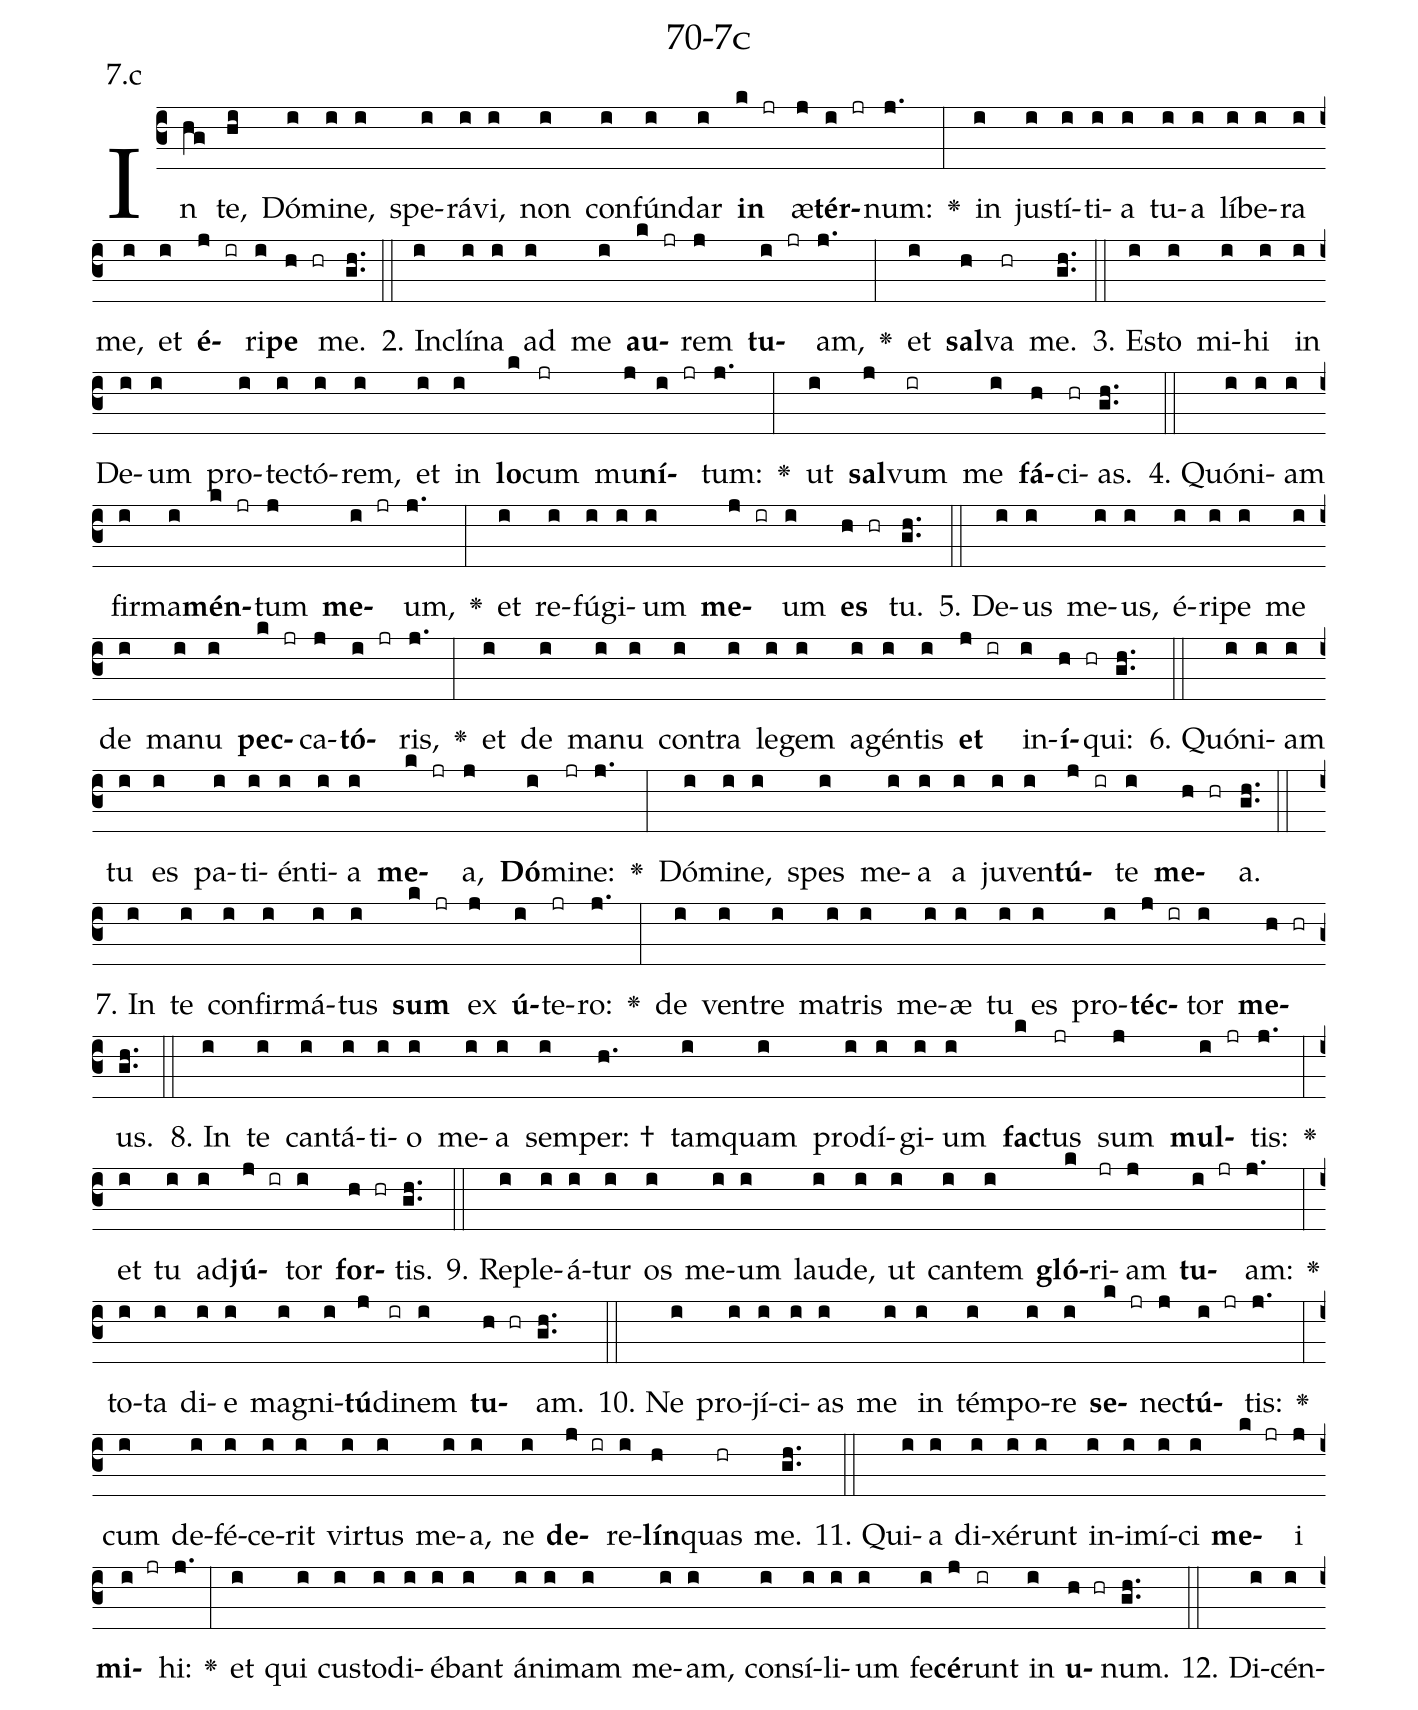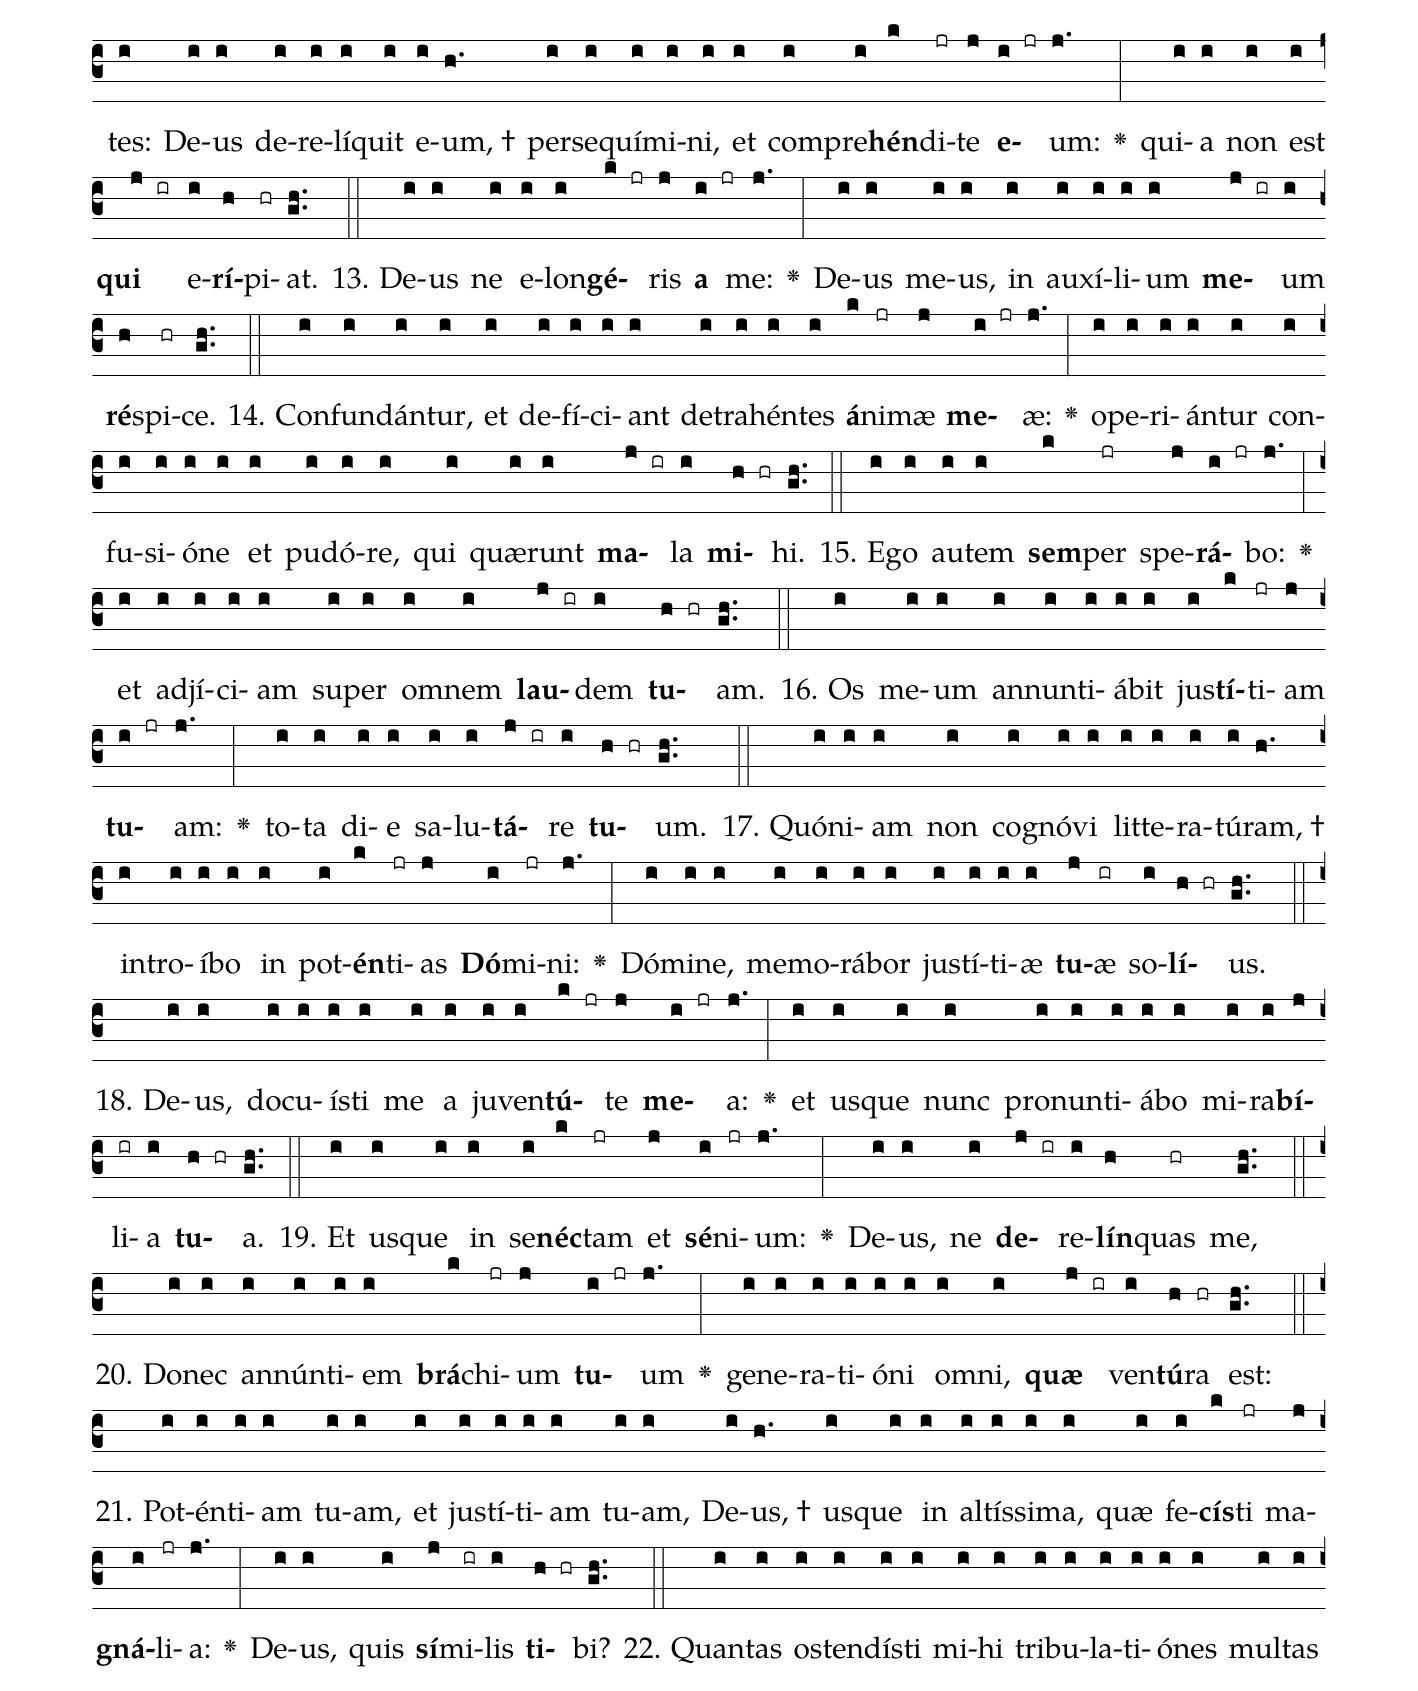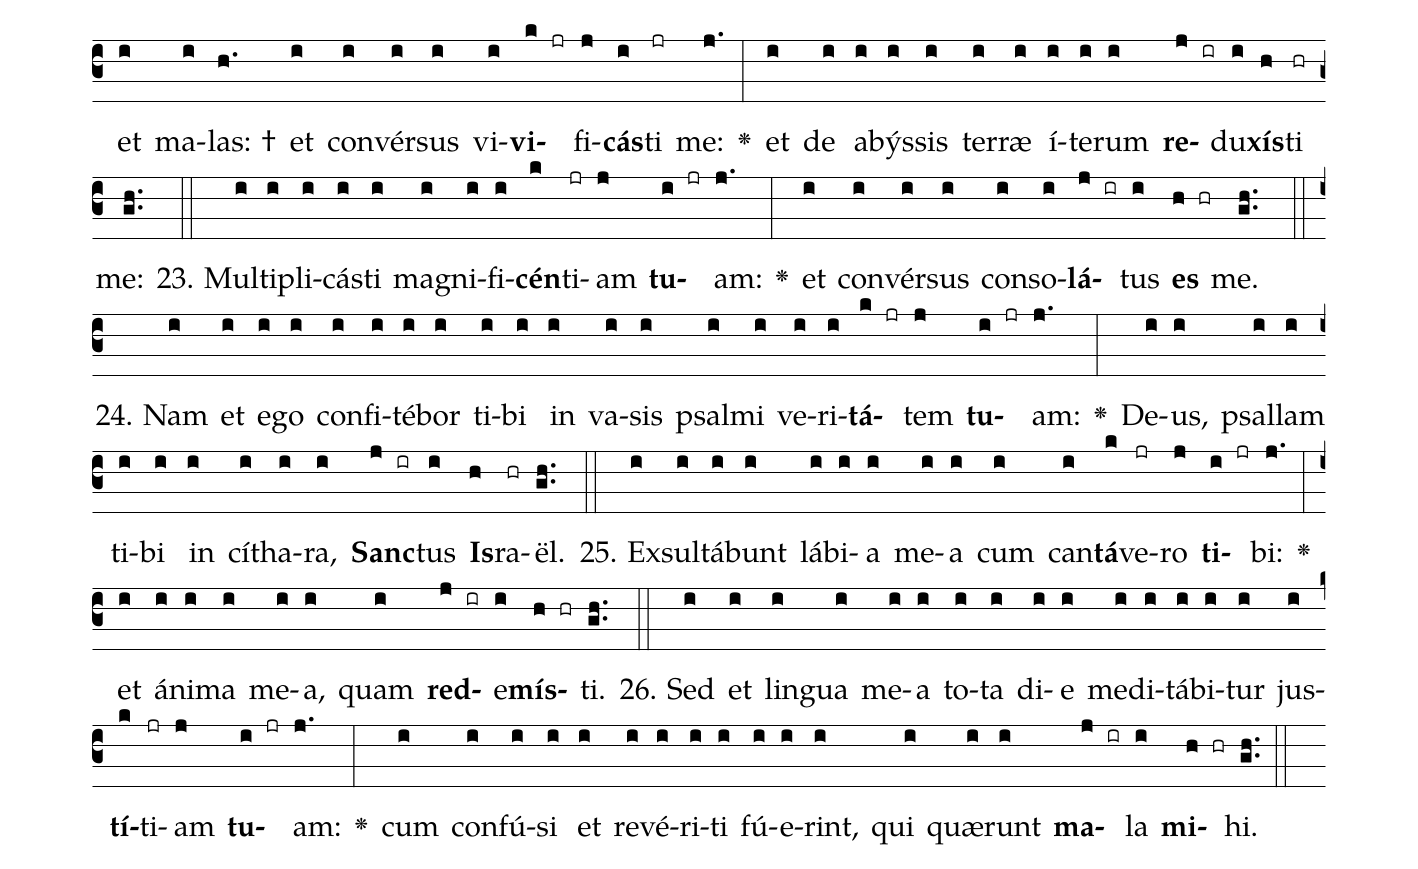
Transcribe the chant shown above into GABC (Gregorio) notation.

name: 70-7c;
annotation: 7.c;
%%
(c3)In(hg) te,(hi) Dó(i)mi(i)ne,(i) spe(i)rá(i)vi,(i) non(i) con(i)fún(i)dar(i) <b>in</b>(k jr) æ(j)<b>tér</b>(i jr)num:(j.) <v>\greheightstar</v>(:) in(i) jus(i)tí(i)ti(i)a(i) tu(i)a(i) lí(i)be(i)ra(i) me,(i) et(i) <b>é</b>(j ir)ri(i)<b>pe</b>(h hr) me.(gh..) (::)
2. In(i)clí(i)na(i) ad(i) me(i) <b>au</b>(k jr)rem(j) <b>tu</b>(i jr)am,(j.) <v>\greheightstar</v>(:) et(i) <b>sal</b>(h)va(hr) me.(gh..) (::)
3. Es(i)to(i) mi(i)hi(i) in(i) De(i)um(i) pro(i)tec(i)tó(i)rem,(i) et(i) in(i) <b>lo</b>(k)cum(jr) mu(j)<b>ní</b>(i jr)tum:(j.) <v>\greheightstar</v>(:) ut(i) <b>sal</b>(j)vum(ir) me(i) <b>fá</b>(h)ci(hr)as.(gh..) (::)
4. Quón(i)i(i)am(i) fir(i)ma(i)<b>mén</b>(k jr)tum(j) <b>me</b>(i jr)um,(j.) <v>\greheightstar</v>(:) et(i) re(i)fú(i)gi(i)um(i) <b>me</b>(j ir)um(i) <b>es</b>(h hr) tu.(gh..) (::)
5. De(i)us(i) me(i)us,(i) é(i)ri(i)pe(i) me(i) de(i) ma(i)nu(i) <b>pec</b>(k jr)ca(j)<b>tó</b>(i jr)ris,(j.) <v>\greheightstar</v>(:) et(i) de(i) ma(i)nu(i) con(i)tra(i) le(i)gem(i) a(i)gén(i)tis(i) <b>et</b>(j ir) in(i)<b>í</b>(h hr)qui:(gh..) (::)
6. Quón(i)i(i)am(i) tu(i) es(i) pa(i)ti(i)én(i)ti(i)a(i) <b>me</b>(k jr)a,(j) <b>Dó</b>(i)mi(jr)ne:(j.) <v>\greheightstar</v>(:) Dó(i)mi(i)ne,(i) spes(i) me(i)a(i) a(i) ju(i)ven(i)<b>tú</b>(j ir)te(i) <b>me</b>(h hr)a.(gh..) (::)
7. In(i) te(i) con(i)fir(i)má(i)tus(i) <b>sum</b>(k jr) ex(j) <b>ú</b>(i)te(jr)ro:(j.) <v>\greheightstar</v>(:) de(i) ven(i)tre(i) ma(i)tris(i) me(i)æ(i) tu(i) es(i) pro(i)<b>téc</b>(j ir)tor(i) <b>me</b>(h hr)us.(gh..) (::)
8. In(i) te(i) can(i)tá(i)ti(i)o(i) me(i)a(i) sem(i)per: †(h.) tam(i)quam(i) prod(i)í(i)gi(i)um(i) <b>fac</b>(k)tus(jr) sum(j) <b>mul</b>(i jr)tis:(j.) <v>\greheightstar</v>(:) et(i) tu(i) ad(i)<b>jú</b>(j ir)tor(i) <b>for</b>(h hr)tis.(gh..) (::)
9. Re(i)ple(i)á(i)tur(i) os(i) me(i)um(i) lau(i)de,(i) ut(i) can(i)tem(i) <b>gló</b>(k)ri(jr)am(j) <b>tu</b>(i jr)am:(j.) <v>\greheightstar</v>(:) to(i)ta(i) di(i)e(i) ma(i)gni(i)<b>tú</b>(j)di(ir)nem(i) <b>tu</b>(h hr)am.(gh..) (::)
10. Ne(i) pro(i)jí(i)ci(i)as(i) me(i) in(i) tém(i)po(i)re(i) <b>se</b>(k jr)nec(j)<b>tú</b>(i jr)tis:(j.) <v>\greheightstar</v>(:) cum(i) de(i)fé(i)ce(i)rit(i) vir(i)tus(i) me(i)a,(i) ne(i) <b>de</b>(j ir)re(i)<b>lín</b>(h)quas(hr) me.(gh..) (::)
11. Qui(i)a(i) di(i)xé(i)runt(i) in(i)i(i)mí(i)ci(i) <b>me</b>(k jr)i(j) <b>mi</b>(i jr)hi:(j.) <v>\greheightstar</v>(:) et(i) qui(i) cus(i)to(i)di(i)é(i)bant(i) á(i)ni(i)mam(i) me(i)am,(i) con(i)sí(i)li(i)um(i) fe(i)<b>cé</b>(j)runt(ir) in(i) <b>u</b>(h hr)num.(gh..) (::)
12. Di(i)cén(i)tes:(i) De(i)us(i) de(i)re(i)lí(i)quit(i) e(i)um, †(h.) per(i)se(i)quí(i)mi(i)ni,(i) et(i) com(i)pre(i)<b>hén</b>(k)di(jr)te(j) <b>e</b>(i jr)um:(j.) <v>\greheightstar</v>(:) qui(i)a(i) non(i) est(i) <b>qui</b>(j ir) e(i)<b>rí</b>(h)pi(hr)at.(gh..) (::)
13. De(i)us(i) ne(i) e(i)lon(i)<b>gé</b>(k jr)ris(j) <b>a</b>(i jr) me:(j.) <v>\greheightstar</v>(:) De(i)us(i) me(i)us,(i) in(i) au(i)xí(i)li(i)um(i) <b>me</b>(j ir)um(i) <b>ré</b>(h)spi(hr)ce.(gh..) (::)
14. Con(i)fun(i)dán(i)tur,(i) et(i) de(i)fí(i)ci(i)ant(i) de(i)tra(i)hén(i)tes(i) <b>á</b>(k)ni(jr)mæ(j) <b>me</b>(i jr)æ:(j.) <v>\greheightstar</v>(:) o(i)pe(i)ri(i)án(i)tur(i) con(i)fu(i)si(i)ó(i)ne(i) et(i) pu(i)dó(i)re,(i) qui(i) quæ(i)runt(i) <b>ma</b>(j ir)la(i) <b>mi</b>(h hr)hi.(gh..) (::)
15. E(i)go(i) au(i)tem(i) <b>sem</b>(k)per(jr) spe(j)<b>rá</b>(i jr)bo:(j.) <v>\greheightstar</v>(:) et(i) ad(i)jí(i)ci(i)am(i) su(i)per(i) om(i)nem(i) <b>lau</b>(j ir)dem(i) <b>tu</b>(h hr)am.(gh..) (::)
16. Os(i) me(i)um(i) an(i)nun(i)ti(i)á(i)bit(i) jus(i)<b>tí</b>(k)ti(jr)am(j) <b>tu</b>(i jr)am:(j.) <v>\greheightstar</v>(:) to(i)ta(i) di(i)e(i) sa(i)lu(i)<b>tá</b>(j ir)re(i) <b>tu</b>(h hr)um.(gh..) (::)
17. Quón(i)i(i)am(i) non(i) co(i)gnó(i)vi(i) lit(i)te(i)ra(i)tú(i)ram, †(h.) in(i)tro(i)í(i)bo(i) in(i) pot(i)<b>én</b>(k)ti(jr)as(j) <b>Dó</b>(i)mi(jr)ni:(j.) <v>\greheightstar</v>(:) Dó(i)mi(i)ne,(i) me(i)mo(i)rá(i)bor(i) jus(i)tí(i)ti(i)æ(i) <b>tu</b>(j)æ(ir) so(i)<b>lí</b>(h hr)us.(gh..) (::)
18. De(i)us,(i) do(i)cu(i)ís(i)ti(i) me(i) a(i) ju(i)ven(i)<b>tú</b>(k jr)te(j) <b>me</b>(i jr)a:(j.) <v>\greheightstar</v>(:) et(i) us(i)que(i) nunc(i) pro(i)nun(i)ti(i)á(i)bo(i) mi(i)ra(i)<b>bí</b>(j)li(ir)a(i) <b>tu</b>(h hr)a.(gh..) (::)
19. Et(i) us(i)que(i) in(i) se(i)<b>néc</b>(k)tam(jr) et(j) <b>sé</b>(i)ni(jr)um:(j.) <v>\greheightstar</v>(:) De(i)us,(i) ne(i) <b>de</b>(j ir)re(i)<b>lín</b>(h)quas(hr) me,(gh..) (::)
20. Do(i)nec(i) an(i)nún(i)ti(i)em(i) <b>brá</b>(k)chi(jr)um(j) <b>tu</b>(i jr)um(j.) <v>\greheightstar</v>(:) ge(i)ne(i)ra(i)ti(i)ó(i)ni(i) om(i)ni,(i) <b>quæ</b>(j ir) ven(i)<b>tú</b>(h)ra(hr) est:(gh..) (::)
21. Pot(i)én(i)ti(i)am(i) tu(i)am,(i) et(i) jus(i)tí(i)ti(i)am(i) tu(i)am,(i) De(i)us, †(h.) us(i)que(i) in(i) al(i)tís(i)si(i)ma,(i) quæ(i) fe(i)<b>cís</b>(k)ti(jr) ma(j)<b>gná</b>(i)li(jr)a:(j.) <v>\greheightstar</v>(:) De(i)us,(i) quis(i) <b>sí</b>(j)mi(ir)lis(i) <b>ti</b>(h hr)bi?(gh..) (::)
22. Quan(i)tas(i) os(i)ten(i)dís(i)ti(i) mi(i)hi(i) tri(i)bu(i)la(i)ti(i)ó(i)nes(i) mul(i)tas(i) et(i) ma(i)las: †(h.) et(i) con(i)vér(i)sus(i) vi(i)<b>vi</b>(k jr)fi(j)<b>cás</b>(i)ti(jr) me:(j.) <v>\greheightstar</v>(:) et(i) de(i) a(i)býs(i)sis(i) ter(i)ræ(i) í(i)te(i)rum(i) <b>re</b>(j ir)du(i)<b>xís</b>(h)ti(hr) me:(gh..) (::)
23. Mul(i)ti(i)pli(i)cás(i)ti(i) ma(i)gni(i)fi(i)<b>cén</b>(k)ti(jr)am(j) <b>tu</b>(i jr)am:(j.) <v>\greheightstar</v>(:) et(i) con(i)vér(i)sus(i) con(i)so(i)<b>lá</b>(j ir)tus(i) <b>es</b>(h hr) me.(gh..) (::)
24. Nam(i) et(i) e(i)go(i) con(i)fi(i)té(i)bor(i) ti(i)bi(i) in(i) va(i)sis(i) psal(i)mi(i) ve(i)ri(i)<b>tá</b>(k jr)tem(j) <b>tu</b>(i jr)am:(j.) <v>\greheightstar</v>(:) De(i)us,(i) psal(i)lam(i) ti(i)bi(i) in(i) cí(i)tha(i)ra,(i) <b>Sanc</b>(j ir)tus(i) <b>Is</b>(h)ra(hr)ël.(gh..) (::)
25. Ex(i)sul(i)tá(i)bunt(i) lá(i)bi(i)a(i) me(i)a(i) cum(i) can(i)<b>tá</b>(k)ve(jr)ro(j) <b>ti</b>(i jr)bi:(j.) <v>\greheightstar</v>(:) et(i) á(i)ni(i)ma(i) me(i)a,(i) quam(i) <b>red</b>(j ir)e(i)<b>mís</b>(h hr)ti.(gh..) (::)
26. Sed(i) et(i) lin(i)gua(i) me(i)a(i) to(i)ta(i) di(i)e(i) me(i)di(i)tá(i)bi(i)tur(i) jus(i)<b>tí</b>(k)ti(jr)am(j) <b>tu</b>(i jr)am:(j.) <v>\greheightstar</v>(:) cum(i) con(i)fú(i)si(i) et(i) re(i)vé(i)ri(i)ti(i) fú(i)e(i)rint,(i) qui(i) quæ(i)runt(i) <b>ma</b>(j ir)la(i) <b>mi</b>(h hr)hi.(gh..) (::)
